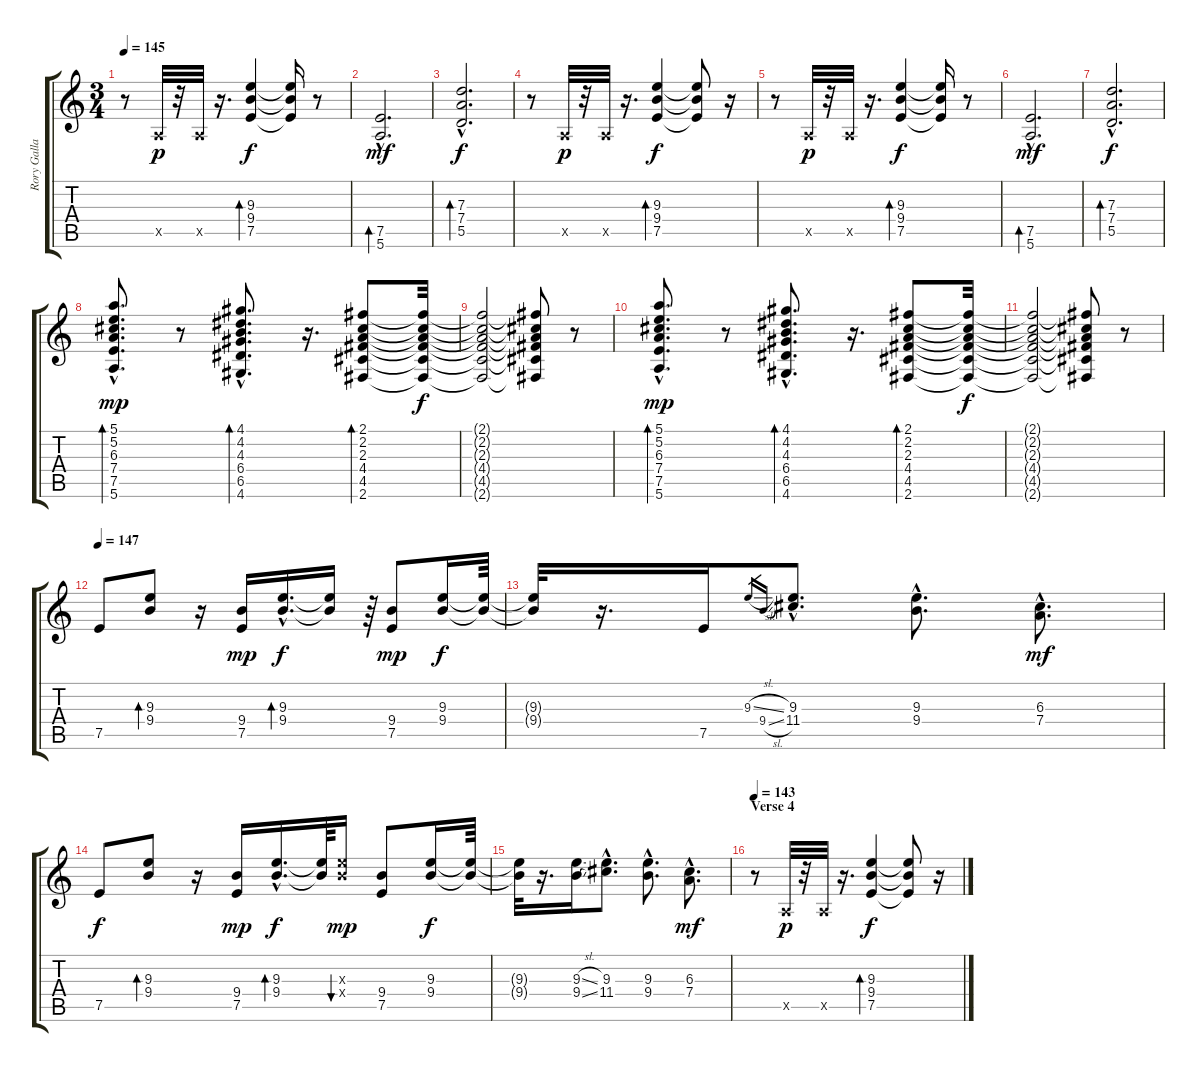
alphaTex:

\track ("Rory Gallagher (For Sound)" "Rory Galla") {instrument electricguitarclean}
\staff {score tabs}
\tuning (E4 B3 G3 D3 A2 E2) {hide}
\ts (3 4)
\tempo 145
\clef g2
\ks c
r.8{dy f} 0.5{x}.32{dy p} r.32 0.5{x}.32 r.16{d} (9.3 9.4 7.5).4{bd 120 dy f} (9.3{t} 9.4{t} 7.5{t}).16 r.8 |
(7.5{hac} 5.6{hac}).2{d bd 60 dy mf} |
(7.3{hac} 7.4{hac} 5.5{hac}).2{d bd 60 dy f} |
r.8 0.5{x}.32{dy p} r.32 0.5{x}.32 r.16{d} (9.3 9.4 7.5).4{bd 120 dy f} (9.3{t} 9.4{t} 7.5{t}).8 r.16 |
r.8 0.5{x}.32{dy p} r.32 0.5{x}.32 r.16{d} (9.3 9.4 7.5).4{bd 120 dy f} (9.3{t} 9.4{t} 7.5{t}).16 r.8 |
(7.5{hac} 5.6{hac}).2{d bd 60 dy mf} |
(7.3{hac} 7.4{hac} 5.5{hac}).2{d bd 60 dy f} |
(5.1{hac} 5.2{hac} 6.3{hac} 7.4{hac} 7.5{hac} 5.6{hac}).8{d bd 60 dy mp} r.8 (4.1{hac} 4.2{hac} 4.3{hac} 6.4{hac} 6.5{hac} 4.6{hac}).8{d bd 60} r.16{d} (2.1 2.2 2.3 4.4 4.5 2.6).8{bd 30} (2.1{t} 2.2{t} 2.3{t} 4.4{t} 4.5{t} 2.6{t}).32{dy f} |
(2.1{t} 2.2{t} 2.3{t} 4.4{t} 4.5{t} 2.6{t}).2 (2.1{t} 2.2{t} 2.3{t} 4.4{t} 4.5{t} 2.6{t}).8 r.8 |
(5.1{hac} 5.2{hac} 6.3{hac} 7.4{hac} 7.5{hac} 5.6{hac}).8{d bd 60 dy mp} r.8 (4.1{hac} 4.2{hac} 4.3{hac} 6.4{hac} 6.5{hac} 4.6{hac}).8{d bd 60} r.16{d} (2.1 2.2 2.3 4.4 4.5 2.6).8{bd 30} (2.1{t} 2.2{t} 2.3{t} 4.4{t} 4.5{t} 2.6{t}).32{dy f} |
(2.1{t} 2.2{t} 2.3{t} 4.4{t} 4.5{t} 2.6{t}).2 (2.1{t} 2.2{t} 2.3{t} 4.4{t} 4.5{t} 2.6{t}).8 r.8 |
\tempo 147
7.5.8 (9.3 9.4).8{bd 120} r.16 (9.4 7.5).16{dy mp} (9.3{hac} 9.4{hac}).16{d bd 30 dy f} (9.3{t} 9.4{t}).16 r.64 (9.4 7.5).8{dy mp} (9.3 9.4).16{dy f} (9.3{t} 9.4{t}).64 |
(9.3{t} 9.4{t}).32 r.16{d} 7.5.16 9.3{sl}.16{gr} 9.4{sl}.16{gr} (9.3{hac} 11.4{hac}).8{d} (9.3{hac} 9.4{hac}).8{d} (6.3{hac} 7.4{hac}).8{d dy mf} |
7.5.8{dy f} (9.3 9.4).8{bd 120} r.16 (9.4 7.5).16{dy mp} (9.3{hac} 9.4{hac}).16{d bd 30 dy f} (9.3{t} 9.4{t}).64 (9.3{x} 9.4{x}).16{bu 60 dy mp} (9.4 7.5).8 (9.3 9.4).16{dy f} (9.3{t} 9.4{t}).64 |
(9.3{t} 9.4{t}).32 r.16{d} (9.3{sl} 9.4{sl}).16 (9.3{hac} 11.4{hac}).8{d} (9.3{hac} 9.4{hac}).8{d} (6.3{hac} 7.4{hac}).8{d dy mf} |
\section ("" "Verse 4")
\tempo 143
r.8 0.5{x}.32{dy p} r.32 0.5{x}.32 r.16{d} (9.3 9.4 7.5).4{bd 120 dy f} (9.3{t} 9.4{t} 7.5{t}).8 r.16
